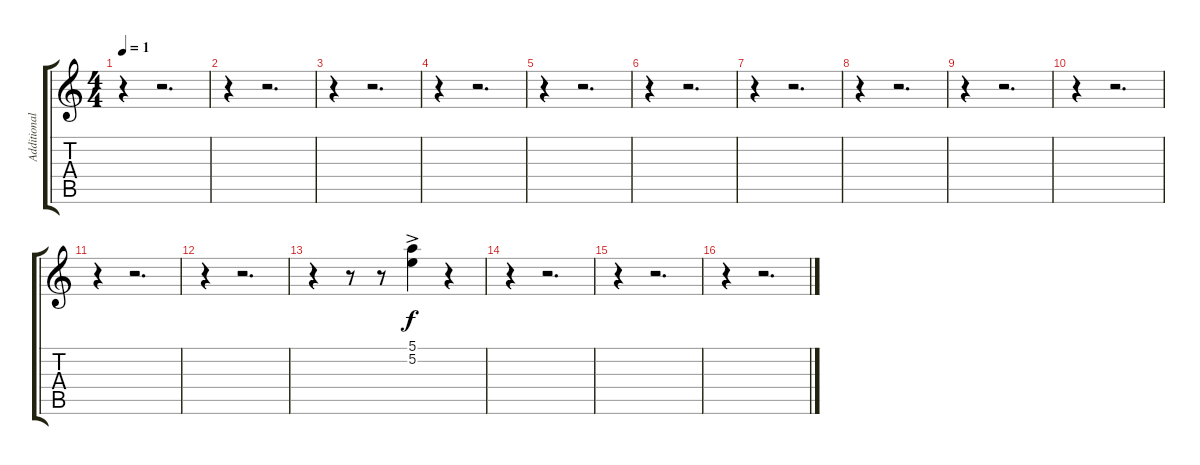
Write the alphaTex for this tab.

\track ("Additional Guitar" "Additional") {instrument distortionguitar}
\staff {score tabs}
\tuning (E4 B3 G3 D3 A2 E2) {hide}
\ts (4 4)
\tempo 1
\clef g2
\ks c
r.4{dy f} r.2{d} |
r.4 r.2{d} |
r.4 r.2{d} |
r.4 r.2{d} |
r.4 r.2{d} |
r.4 r.2{d} |
r.4 r.2{d} |
r.4 r.2{d} |
r.4 r.2{d} |
r.4 r.2{d} |
r.4 r.2{d} |
r.4 r.2{d} |
r.4 r.8 r.8 (5.1{ac} 5.2{ac}).4 r.4 |
r.4 r.2{d} |
r.4 r.2{d} |
r.4 r.2{d}
